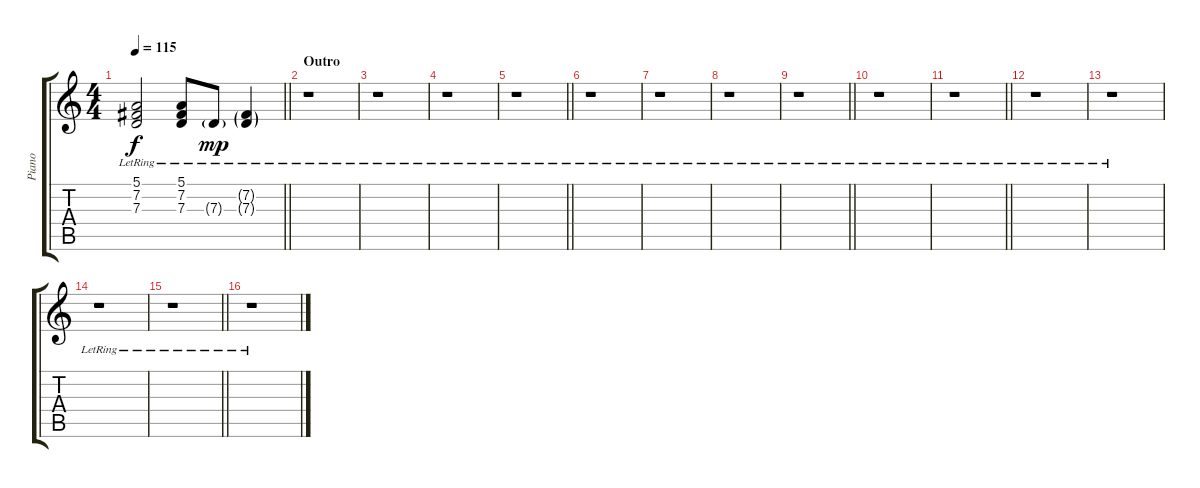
\track ("Piano " "Piano ") {instrument acousticgrandpiano}
\staff {score tabs}
\tuning (E4 B3 G3 D3 A2 E2) {hide}
\ts (4 4)
\tempo 115
\clef g2
\barLineRight lightlight
\ks c
(5.1{lr} 7.2{lr} 7.3{lr}).2{dy f} (5.1{lr} 7.2{lr} 7.3{lr}).8 7.3{g lr}.8{dy mp} (7.2{g lr} 7.3{g lr}).4 |
\section ("" "Outro")
r.1 |
r.1 |
r.1 |
\barLineRight lightlight
r.1 |
r.1 |
r.1 |
r.1 |
\barLineRight lightlight
r.1 |
r.1 |
\barLineRight lightlight
r.1 |
r.1 |
r.1 |
r.1 |
\barLineRight lightlight
r.1 |
r.1
